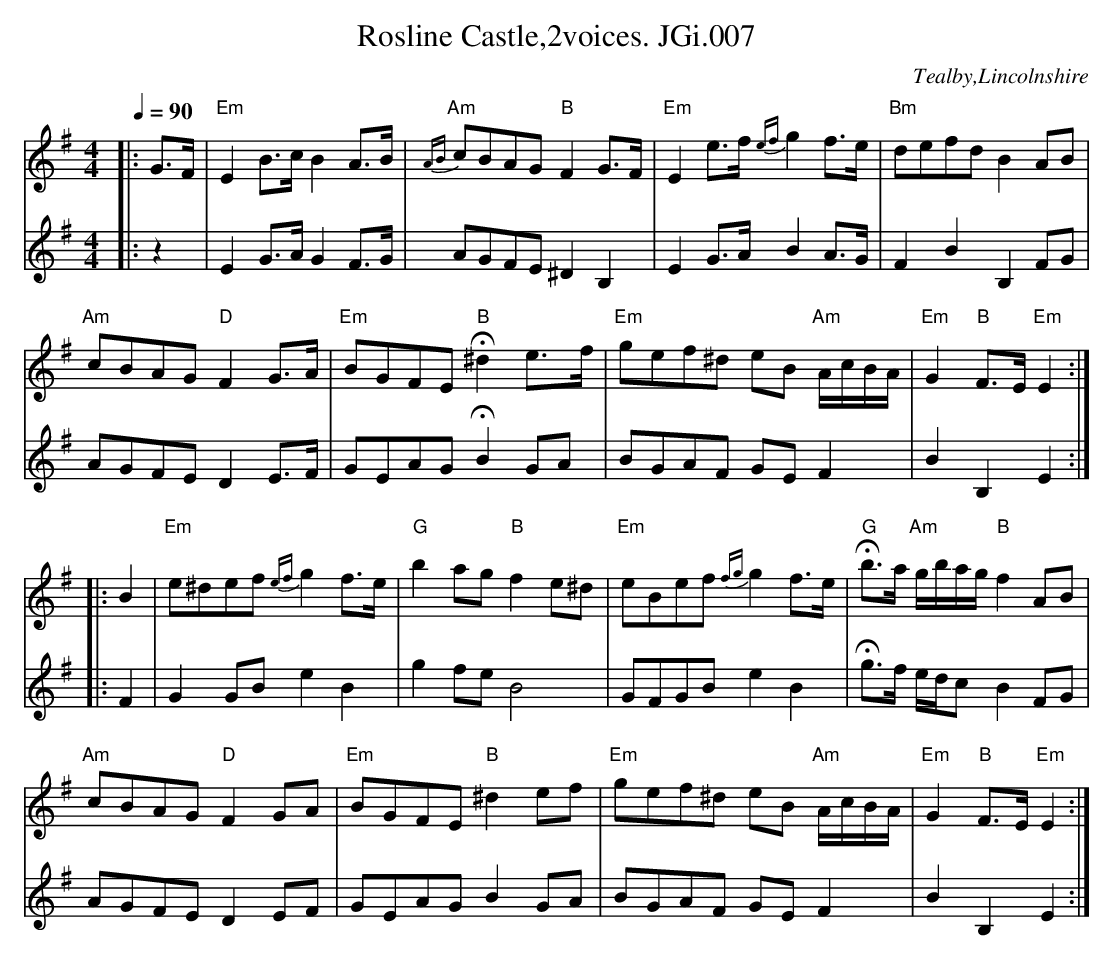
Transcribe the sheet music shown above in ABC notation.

X:1
T:Rosline Castle,2voices. JGi.007
L:1/8
M:4/4
O:Tealby,Lincolnshire
Q:1/4=90
K:Em
[V:1]|:G>F|"Em"E2 B>c B2A>B|"Am"{AB}cBAG "B"F2G>F|"Em"E2e>f {ef}g2f>e|"Bm"defd B2AB|
[V:2]|:z2|E2G>AG2F>G|AGFE ^D2B,2|E2G>AB2A>G|F2B2B,2FG|
[V:1]"Am"cBAG "D"F2G>A|"Em"BGFE "B"!fermata!^d2e>f|"Em"gef^d eB "Am"A/2c/2B/2A/2|"Em"G2 "B"F>E "Em"E2::
[V:2]AGFE D2E>F|GEAG!fermata!B2GA|BGAF GE F2|B2B,2E2::
[V:1]B2|"Em"e^def{ef}g2f>e|"G"b2ag "B"f2e^d|"Em"eBef {fg}g2f>e|!fermata!"G"b>a "Am"g/2b/2a/2g/2 "B"f2AB|
[V:2]F2|G2GBe2B2|g2feB4|GFGBe2B2|!fermata!g>f e/2d/2cB2 FG|
[V:1]"Am"cBAG "D"F2GA|"Em"BGFE"B"^d2ef|"Em"gef^d eB "Am"A/2c/2B/2A/2|"Em"G2 "B"F>E "Em"E2:|
[V:2]AGFED2EF|GEAGB2GA|BGAF GEF2|B2B,2E2:|
